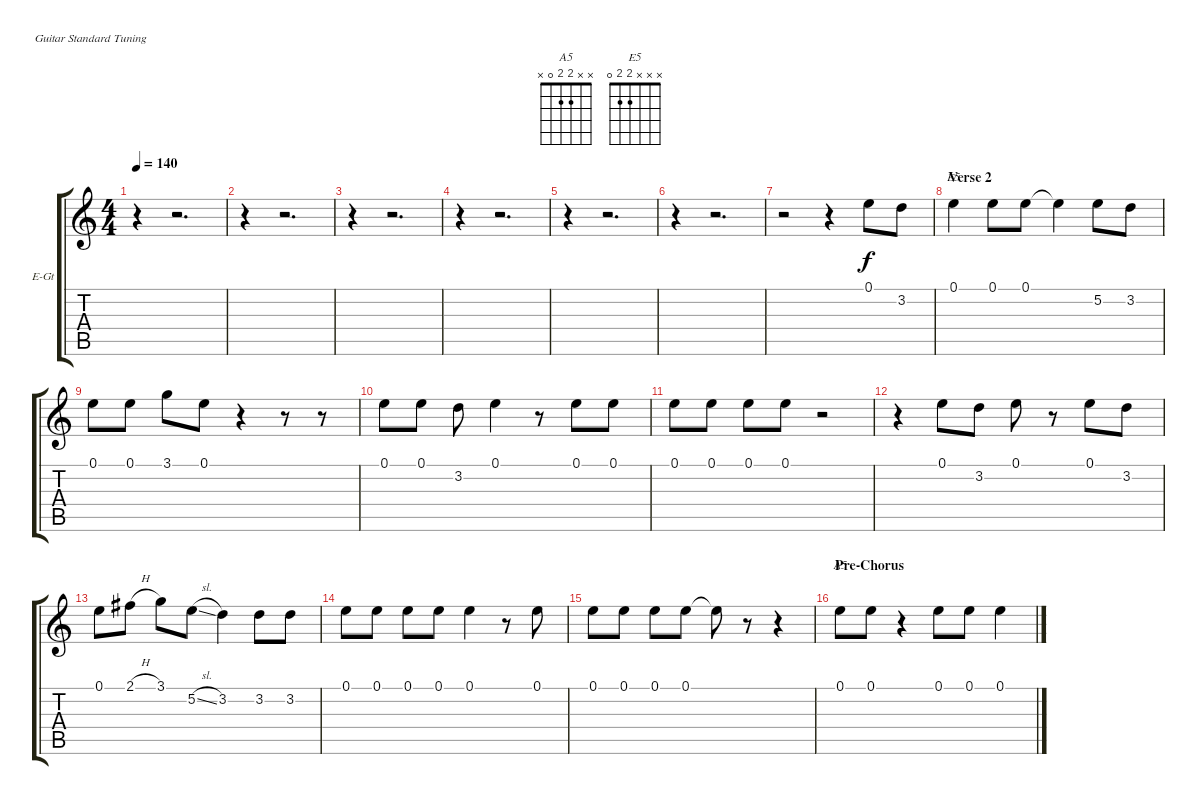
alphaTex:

\defaultSystemsLayout 4
\bracketExtendMode groupsimilarinstruments
\firstSystemTrackNameOrientation horizontal
\otherSystemsTrackNameOrientation horizontal
\track ("@$Chords$@" "E-Gt") {mute instrument electricguitarclean}
\staff {score tabs}
\tuning (E4 B3 G3 D3 A2 E2)
\chord ("A5" x x 2 2 0 x) {showfingering false}
\chord ("E5" x x x 2 2 0) {showfingering false}
\ts (4 4)
\tempo 140
\clef g2
\scale
0.333333
\ks c
r.4{dy f} r.2{d} |
\scale
0.333333 r.4 r.2{d} |
\scale
0.333333 r.4 r.2{d} |
\scale
0.333333 r.4 r.2{d} |
\scale
0.333333 r.4 r.2{d} |
\scale
0.333333 r.4 r.2{d} |
\scale
0.333333 r.2 r.4 0.1.8 3.2.8 |
\section ("" "Verse 2")
\scale
0.333333 0.1.4{ch "E5"} 0.1.8 0.1.8 0.1{t}.4 5.2.8 3.2.8 |
\scale
0.333333 0.1.8 0.1.8 3.1.8 0.1.8 r.4 r.8 r.8 |
\scale
0.333333 0.1.8 0.1.8 3.2.8 0.1.4 r.8 0.1.8 0.1.8 |
\scale
0.333333 0.1.8 0.1.8 0.1.8 0.1.8 r.2 |
\scale
0.333333 r.4 0.1.8 3.2.8 0.1.8 r.8 0.1.8 3.2.8 |
\scale
0.333333 0.1.8 2.1{h}.8 3.1.8 5.2{sl}.8 3.2.4 3.2.8 3.2.8 |
\scale
0.333333 0.1.8 0.1.8 0.1.8 0.1.8 0.1.4 r.8 0.1.8 |
\scale
0.333333 0.1.8 0.1.8 0.1.8 0.1.8 0.1{t}.8 r.8 r.4 |
\section ("" "Pre-Chorus")
\scale
0.333333 0.1.8{ch "A5"} 0.1.8 r.4 0.1.8 0.1.8 0.1.4
